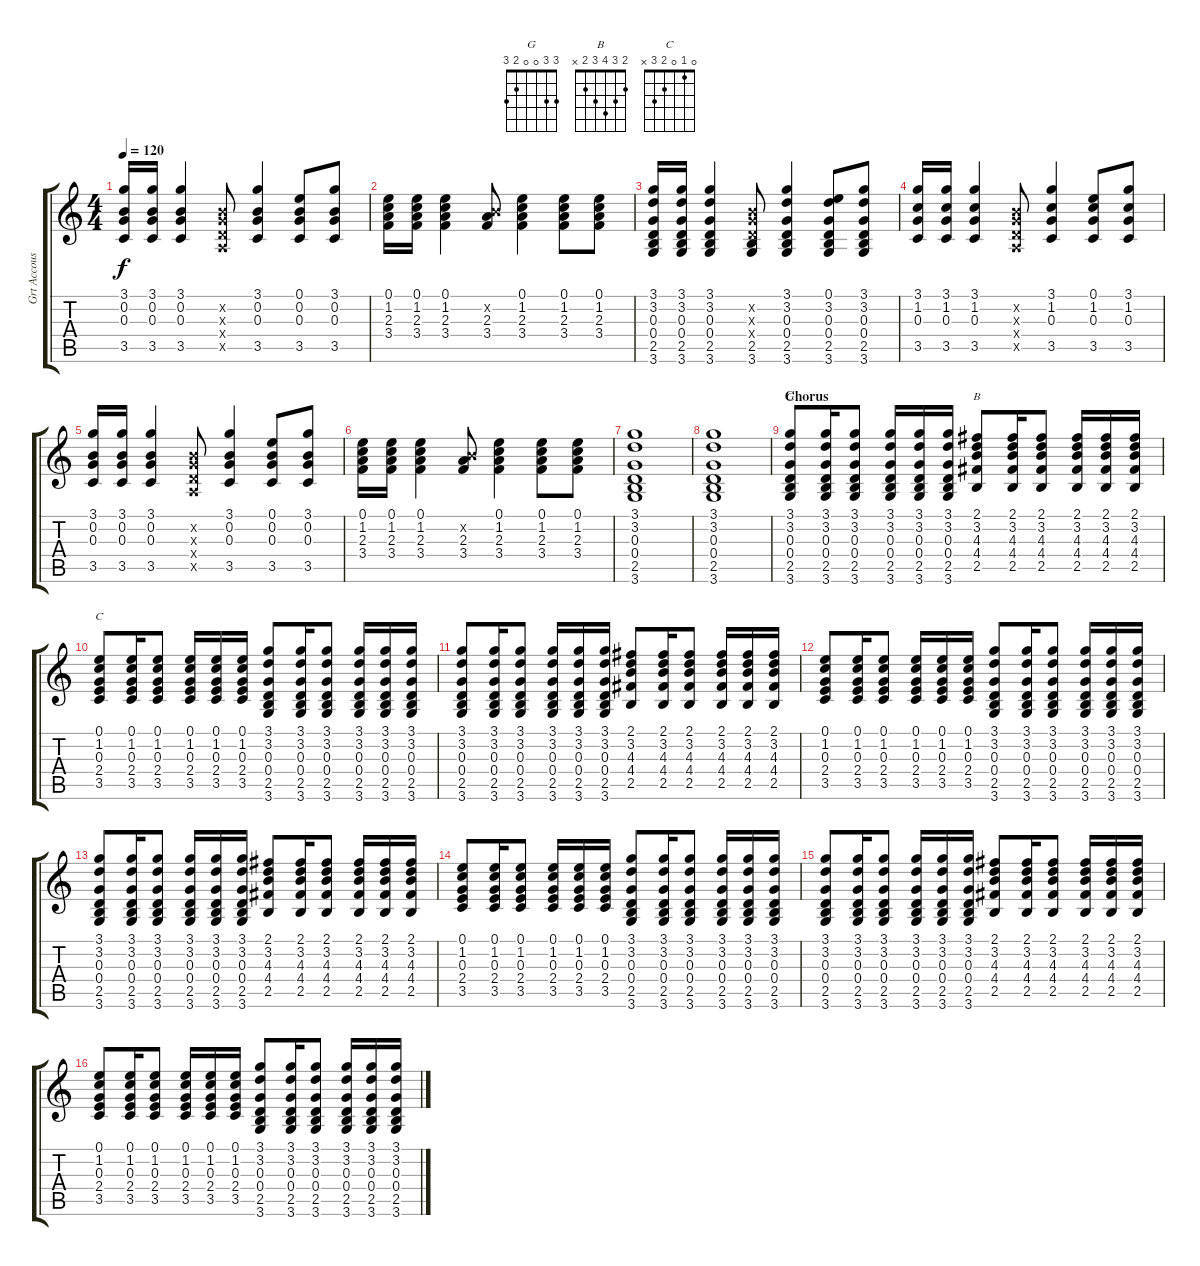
\track ("Grt Accoustique" "Grt Accous") {instrument acousticguitarsteel}
\staff {score tabs}
\tuning (E4 B3 G3 D3 A2 E2) {hide}
\chord ("G" 3 3 0 0 2 3)
\chord ("B" 2 3 4 3 2 x)
\chord ("C" 0 1 0 2 3 x)
\ts (4 4)
\tempo 120
\clef g2
\ks c
(3.1 0.2 0.3 3.5).16{dy f} (3.1 0.2 0.3 3.5).16 (3.1 0.2 0.3 3.5).4 (0.2{x} 0.3{x} 0.4{x} 0.5{x}).8 (3.1 0.2 0.3 3.5).4 (0.1 0.2 0.3 3.5).8 (3.1 0.2 0.3 3.5).8 |
(0.1 1.2 2.3 3.4).16 (0.1 1.2 2.3 3.4).16 (0.1 1.2 2.3 3.4).4 (0.2{x} 2.3 3.4).8 (0.1 1.2 2.3 3.4).4 (0.1 1.2 2.3 3.4).8 (0.1 1.2 2.3 3.4).8 |
(3.1 3.2 0.3 0.4 2.5 3.6).16 (3.1 3.2 0.3 0.4 2.5 3.6).16 (3.1 3.2 0.3 0.4 2.5 3.6).4 (0.2{x} 0.3{x} 0.4{x} 2.5 3.6).8 (3.1 3.2 0.3 0.4 2.5 3.6).4 (0.1 3.2 0.3 0.4 2.5 3.6).8 (3.1 3.2 0.3 0.4 2.5 3.6).8 |
(3.1 1.2 0.3 3.5).16{volume 10} (3.1 1.2 0.3 3.5).16 (3.1 1.2 0.3 3.5).4 (0.2{x} 0.3{x} 0.4{x} 0.5{x}).8 (3.1 1.2 0.3 3.5).4 (0.1 1.2 0.3 3.5).8 (3.1 1.2 0.3 3.5).8 |
(3.1 0.2 0.3 3.5).16 (3.1 0.2 0.3 3.5).16 (3.1 0.2 0.3 3.5).4 (0.2{x} 0.3{x} 0.4{x} 0.5{x}).8 (3.1 0.2 0.3 3.5).4 (0.1 0.2 0.3 3.5).8 (3.1 0.2 0.3 3.5).8 |
(0.1 1.2 2.3 3.4).16 (0.1 1.2 2.3 3.4).16 (0.1 1.2 2.3 3.4).4 (0.2{x} 2.3 3.4).8 (0.1 1.2 2.3 3.4).4 (0.1 1.2 2.3 3.4).8 (0.1 1.2 2.3 3.4).8 |
(3.1 3.2 0.3 0.4 2.5 3.6).1 |
(3.1 3.2 0.3 0.4 2.5 3.6).1 |
\section ("" "Chorus")
(3.1 3.2 0.3 0.4 2.5 3.6).8{ch "G"} (3.1 3.2 0.3 0.4 2.5 3.6).16 (3.1 3.2 0.3 0.4 2.5 3.6).8 (3.1 3.2 0.3 0.4 2.5 3.6).16 (3.1 3.2 0.3 0.4 2.5 3.6).16 (3.1 3.2 0.3 0.4 2.5 3.6).16 (2.1 3.2 4.3 4.4 2.5).8{ch "B"} (2.1 3.2 4.3 4.4 2.5).16 (2.1 3.2 4.3 4.4 2.5).8 (2.1 3.2 4.3 4.4 2.5).16 (2.1 3.2 4.3 4.4 2.5).16 (2.1 3.2 4.3 4.4 2.5).16 |
(0.1 1.2 0.3 2.4 3.5).8{ch "C"} (0.1 1.2 0.3 2.4 3.5).16 (0.1 1.2 0.3 2.4 3.5).8 (0.1 1.2 0.3 2.4 3.5).16 (0.1 1.2 0.3 2.4 3.5).16 (0.1 1.2 0.3 2.4 3.5).16 (3.1 3.2 0.3 0.4 2.5 3.6).8 (3.1 3.2 0.3 0.4 2.5 3.6).16 (3.1 3.2 0.3 0.4 2.5 3.6).8 (3.1 3.2 0.3 0.4 2.5 3.6).16 (3.1 3.2 0.3 0.4 2.5 3.6).16 (3.1 3.2 0.3 0.4 2.5 3.6).16 |
(3.1 3.2 0.3 0.4 2.5 3.6).8 (3.1 3.2 0.3 0.4 2.5 3.6).16 (3.1 3.2 0.3 0.4 2.5 3.6).8 (3.1 3.2 0.3 0.4 2.5 3.6).16 (3.1 3.2 0.3 0.4 2.5 3.6).16 (3.1 3.2 0.3 0.4 2.5 3.6).16 (2.1 3.2 4.3 4.4 2.5).8 (2.1 3.2 4.3 4.4 2.5).16 (2.1 3.2 4.3 4.4 2.5).8 (2.1 3.2 4.3 4.4 2.5).16 (2.1 3.2 4.3 4.4 2.5).16 (2.1 3.2 4.3 4.4 2.5).16 |
(0.1 1.2 0.3 2.4 3.5).8 (0.1 1.2 0.3 2.4 3.5).16 (0.1 1.2 0.3 2.4 3.5).8 (0.1 1.2 0.3 2.4 3.5).16 (0.1 1.2 0.3 2.4 3.5).16 (0.1 1.2 0.3 2.4 3.5).16 (3.1 3.2 0.3 0.4 2.5 3.6).8 (3.1 3.2 0.3 0.4 2.5 3.6).16 (3.1 3.2 0.3 0.4 2.5 3.6).8 (3.1 3.2 0.3 0.4 2.5 3.6).16 (3.1 3.2 0.3 0.4 2.5 3.6).16 (3.1 3.2 0.3 0.4 2.5 3.6).16 |
(3.1 3.2 0.3 0.4 2.5 3.6).8 (3.1 3.2 0.3 0.4 2.5 3.6).16 (3.1 3.2 0.3 0.4 2.5 3.6).8 (3.1 3.2 0.3 0.4 2.5 3.6).16 (3.1 3.2 0.3 0.4 2.5 3.6).16 (3.1 3.2 0.3 0.4 2.5 3.6).16 (2.1 3.2 4.3 4.4 2.5).8 (2.1 3.2 4.3 4.4 2.5).16 (2.1 3.2 4.3 4.4 2.5).8 (2.1 3.2 4.3 4.4 2.5).16 (2.1 3.2 4.3 4.4 2.5).16 (2.1 3.2 4.3 4.4 2.5).16 |
(0.1 1.2 0.3 2.4 3.5).8 (0.1 1.2 0.3 2.4 3.5).16 (0.1 1.2 0.3 2.4 3.5).8 (0.1 1.2 0.3 2.4 3.5).16 (0.1 1.2 0.3 2.4 3.5).16 (0.1 1.2 0.3 2.4 3.5).16 (3.1 3.2 0.3 0.4 2.5 3.6).8 (3.1 3.2 0.3 0.4 2.5 3.6).16 (3.1 3.2 0.3 0.4 2.5 3.6).8 (3.1 3.2 0.3 0.4 2.5 3.6).16 (3.1 3.2 0.3 0.4 2.5 3.6).16 (3.1 3.2 0.3 0.4 2.5 3.6).16 |
(3.1 3.2 0.3 0.4 2.5 3.6).8 (3.1 3.2 0.3 0.4 2.5 3.6).16 (3.1 3.2 0.3 0.4 2.5 3.6).8 (3.1 3.2 0.3 0.4 2.5 3.6).16 (3.1 3.2 0.3 0.4 2.5 3.6).16 (3.1 3.2 0.3 0.4 2.5 3.6).16 (2.1 3.2 4.3 4.4 2.5).8 (2.1 3.2 4.3 4.4 2.5).16 (2.1 3.2 4.3 4.4 2.5).8 (2.1 3.2 4.3 4.4 2.5).16 (2.1 3.2 4.3 4.4 2.5).16 (2.1 3.2 4.3 4.4 2.5).16 |
(0.1 1.2 0.3 2.4 3.5).8 (0.1 1.2 0.3 2.4 3.5).16 (0.1 1.2 0.3 2.4 3.5).8 (0.1 1.2 0.3 2.4 3.5).16 (0.1 1.2 0.3 2.4 3.5).16 (0.1 1.2 0.3 2.4 3.5).16 (3.1 3.2 0.3 0.4 2.5 3.6).8 (3.1 3.2 0.3 0.4 2.5 3.6).16 (3.1 3.2 0.3 0.4 2.5 3.6).8 (3.1 3.2 0.3 0.4 2.5 3.6).16 (3.1 3.2 0.3 0.4 2.5 3.6).16 (3.1 3.2 0.3 0.4 2.5 3.6).16
